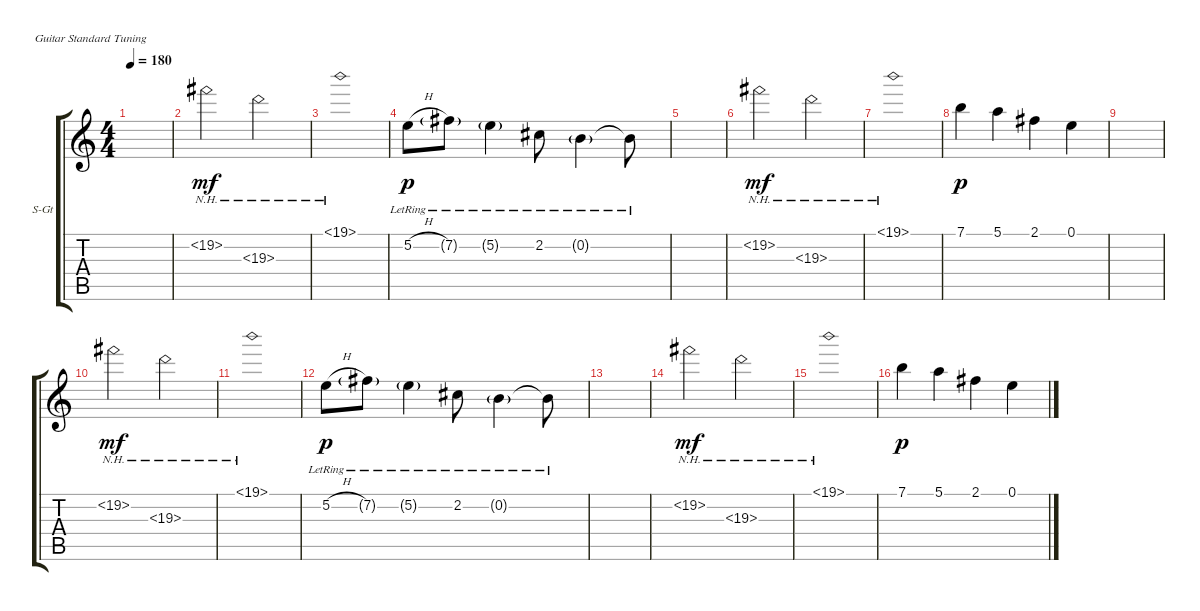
\defaultSystemsLayout 4
\bracketExtendMode groupsimilarinstruments
\firstSystemTrackNameOrientation horizontal
\otherSystemsTrackNameOrientation horizontal
\track ("Solo Guitar" "S-Gt") {instrument acousticguitarsteel}
\staff {score tabs}
\tuning (E4 B3 G3 D3 A2 E2)
\ts (4 4)
\tempo 180
\clef g2
\ks c
|
19.2{nh}.2{dy mf} 19.3{nh}.2 |
19.1{nh}.1 |
5.2{h lr}.8{dy p} 7.2{g lr}.8 5.2{g lr}.4 2.2{lr}.8 0.2{g lr}.4 0.2{lr t}.8 |
|
19.2{nh}.2{dy mf} 19.3{nh}.2 |
19.1{nh}.1 |
7.1.4{dy p} 5.1.4 2.1.4 0.1.4 |
|
19.2{nh}.2{dy mf} 19.3{nh}.2 |
19.1{nh}.1 |
5.2{h lr}.8{dy p} 7.2{g lr}.8 5.2{g lr}.4 2.2{lr}.8 0.2{g lr}.4 0.2{lr t}.8 |
|
19.2{nh}.2{dy mf} 19.3{nh}.2 |
19.1{nh}.1 |
7.1.4{dy p} 5.1.4 2.1.4 0.1.4
